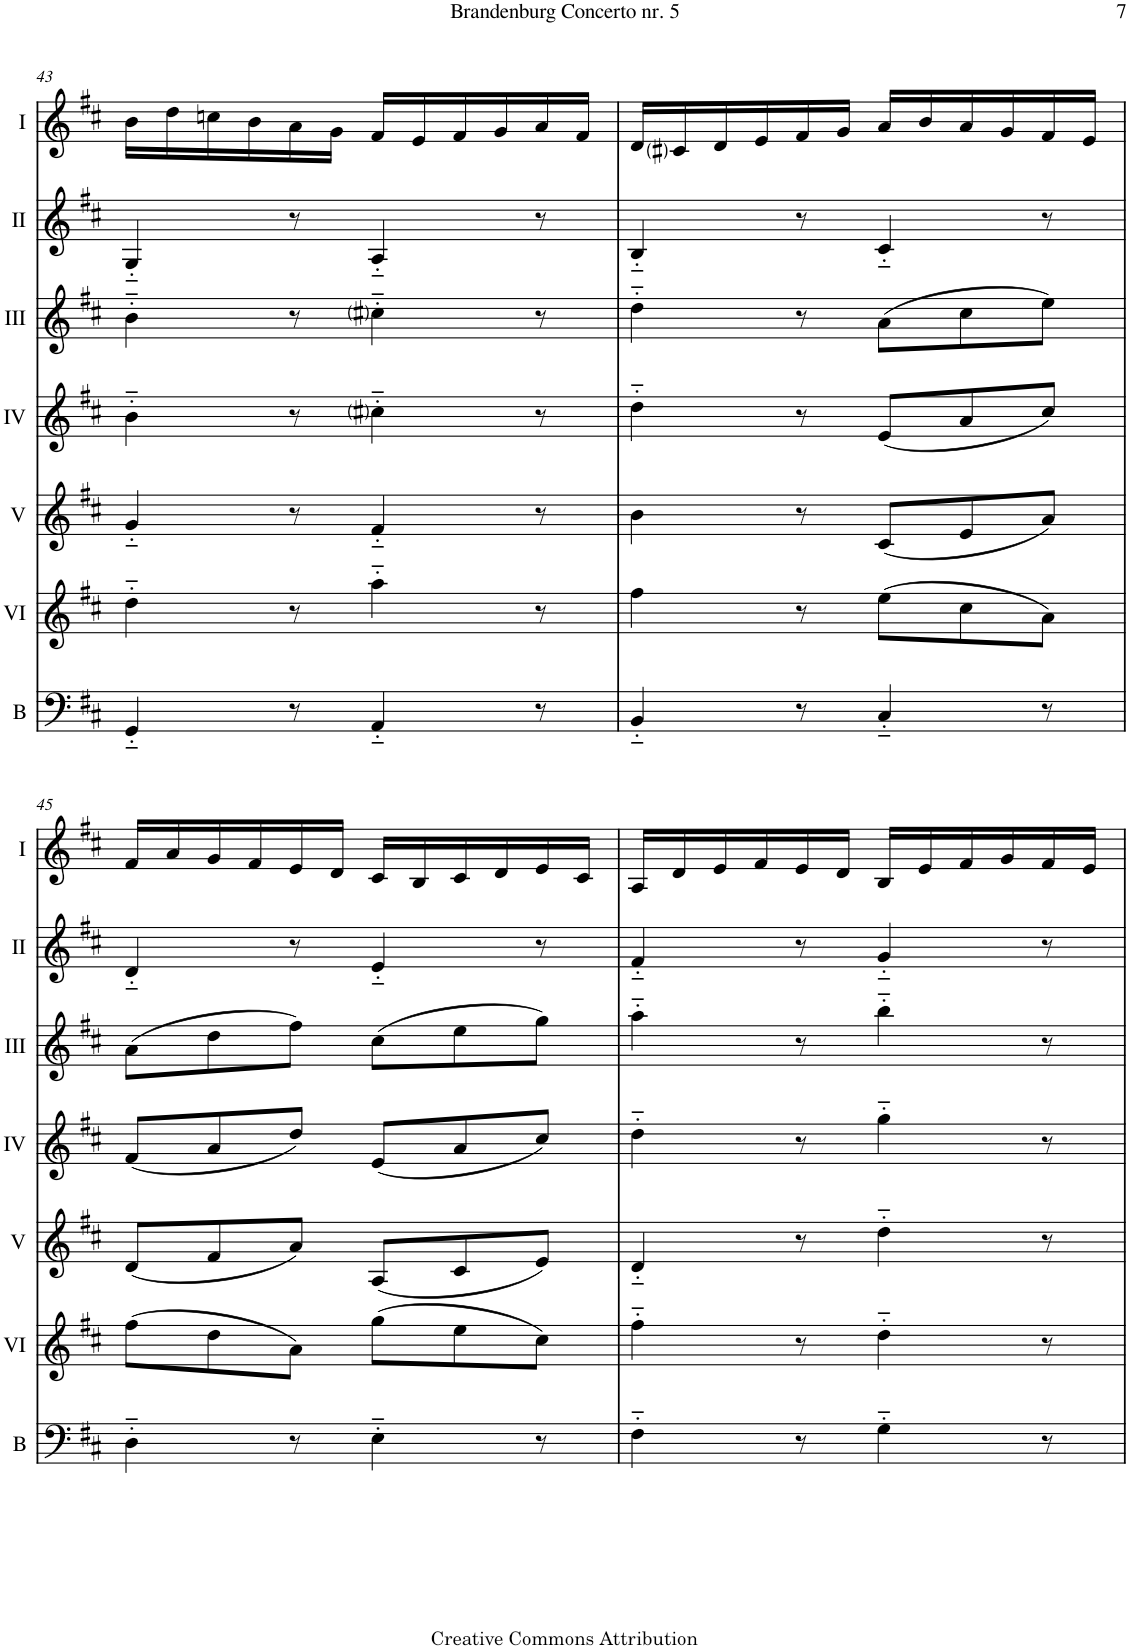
**kern	**kern	**kern	**kern	**kern	**kern	**kern
*part7	*part6	*part5	*part4	*part3	*part2	*part1
*staff7	*staff6	*staff5	*staff4	*staff3	*staff2	*staff1
*I"Bass	*I"Acc. 6	*I"Acc. 5	*I"Acc. 4	*I"Acc.3	*I"Acc. 2	*I"Acc. 1
*I'B	*	*	*	*	*	*
!!LO:PB:g=z
*clefF4	*clefG2	*clefG2	*clefG2	*clefG2	*clefG2	*clefG2
*Trd7c12	*Trd7c12	*	*	*	*Trd7c12	*
*k[f#c#]	*k[f#c#]	*k[f#c#]	*k[f#c#]	*k[f#c#]	*k[f#c#]	*k[f#c#]
*M6/8	*M6/8	*M6/8	*M6/8	*M6/8	*M6/8	*M6/8
=43	=43	=43	=43	=43	=43	=43
4GG'~/	4dd'~\	4g'~/	4b'~\	4b'~\	4G'~/	16b\LL
.	.	.	.	.	.	16dd\
.	.	.	.	.	.	16ccn\
.	.	.	.	.	.	16b\
8r	8r	8r	8r	8r	8r	16a\
.	.	.	.	.	.	16g\JJ
4AA'~/	4aa'~\	4f#'~/	4cc#i'~\	4cc#i'~\	4A'~/	16f#/LL
.	.	.	.	.	.	16e/
.	.	.	.	.	.	16f#/
.	.	.	.	.	.	16g/
8r	8r	8r	8r	8r	8r	16a/
.	.	.	.	.	.	16f#/JJ
=44	=44	=44	=44	=44	=44	=44
4BB'~/	4ff#\	4b\	4dd'~\	4dd'~\	4B'~/	16d/LL
.	.	.	.	.	.	16c#i/
.	.	.	.	.	.	16d/
.	.	.	.	.	.	16e/
8r	8r	8r	8r	8r	8r	16f#/
.	.	.	.	.	.	16g/JJ
4C#'~/	(8ee\L	(8c#/L	(8e/L	(8a\L	4c#'~/	16a/LL
.	.	.	.	.	.	16b/
.	8cc#\	8e/	8a/	8cc#\	.	16a/
.	.	.	.	.	.	16g/
8r	8a\J)	8a/J)	8cc#/J)	8ee\J)	8r	16f#/
.	.	.	.	.	.	16e/JJ
!!LO:LB:g=z
=45	=45	=45	=45	=45	=45	=45
4D'~\	(8ff#\L	(8d/L	(8f#/L	(8a\L	4d'~/	16f#/LL
.	.	.	.	.	.	16a/
.	8dd\	8f#/	8a/	8dd\	.	16g/
.	.	.	.	.	.	16f#/
8r	8a\J)	8a/J)	8dd/J)	8ff#\J)	8r	16e/
.	.	.	.	.	.	16d/JJ
4E'~\	(8gg\L	(8A/L	(8e/L	(8cc#\L	4e'~/	16c#/LL
.	.	.	.	.	.	16B/
.	8ee\	8c#/	8a/	8ee\	.	16c#/
.	.	.	.	.	.	16d/
8r	8cc#\J)	8e/J)	8cc#/J)	8gg\J)	8r	16e/
.	.	.	.	.	.	16c#/JJ
=46	=46	=46	=46	=46	=46	=46
4F#'~\	4ff#'~\	4d'~/	4dd'~\	4aa'~\	4f#'~/	16A/LL
.	.	.	.	.	.	16d/
.	.	.	.	.	.	16e/
.	.	.	.	.	.	16f#/
8r	8r	8r	8r	8r	8r	16e/
.	.	.	.	.	.	16d/JJ
4G'~\	4dd'~\	4dd'~\	4gg'~\	4bb'~\	4g'~/	16B/LL
.	.	.	.	.	.	16e/
.	.	.	.	.	.	16f#/
.	.	.	.	.	.	16g/
8r	8r	8r	8r	8r	8r	16f#/
.	.	.	.	.	.	16e/JJ
=	=	=	=	=	=	=
*-	*-	*-	*-	*-	*-	*-
